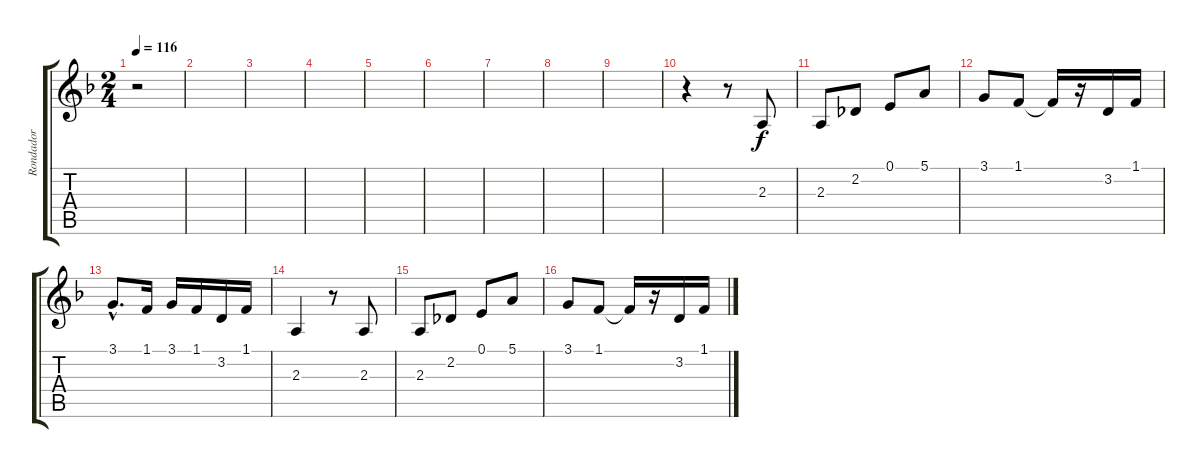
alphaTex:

\track ("Rondador" "Rondador") {instrument blownbottle}
\staff {score tabs}
\tuning (E4 B3 G3 D3 A2 E2) {hide}
\ts (2 4)
\tempo 116
\clef g2
\ks dminor
r.2{dy f} |
|
|
|
|
|
|
|
|
r.4 r.8 2.3.8 |
2.3.8 2.2.8 0.1.8 5.1.8 |
3.1.8 1.1.8 1.1{t}.16 r.16 3.2.16 1.1.16 |
3.1{hac}.8{d} 1.1.16 3.1.16 1.1.16 3.2.16 1.1.16 |
2.3.4 r.8 2.3.8 |
2.3.8 2.2.8 0.1.8 5.1.8 |
3.1.8 1.1.8 1.1{t}.16 r.16 3.2.16 1.1.16
